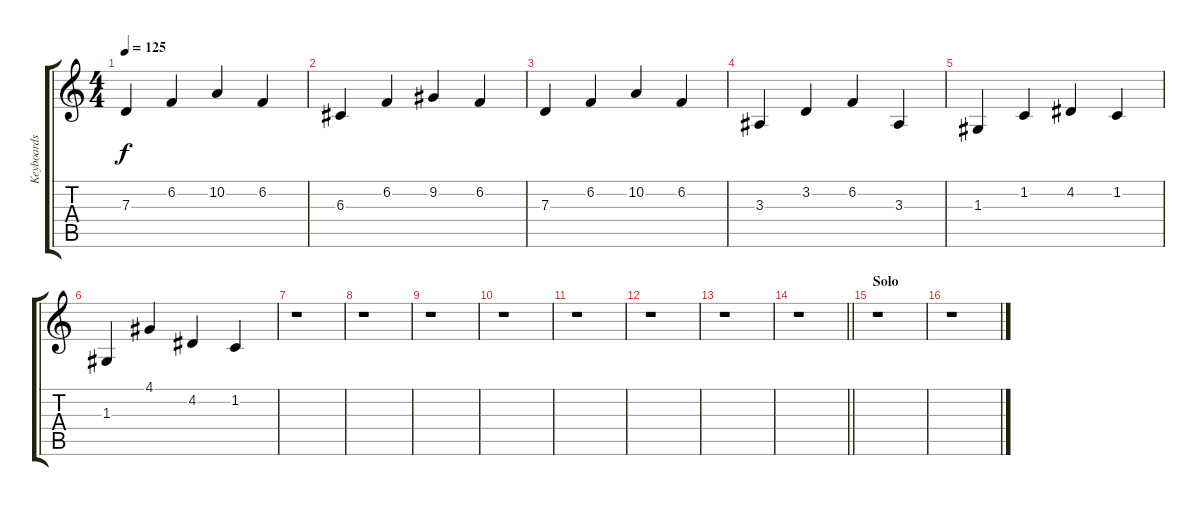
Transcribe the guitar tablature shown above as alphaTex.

\track ("Keyboards " "Keyboards ") {instrument pad1newage}
\staff {score tabs}
\tuning (E4 B3 G3 D3 A2 E2) {hide}
\ts (4 4)
\tempo 125
\clef g2
\ks c
7.3.4{dy f} 6.2.4 10.2.4 6.2.4 |
6.3.4 6.2.4 9.2.4 6.2.4 |
7.3.4 6.2.4 10.2.4 6.2.4 |
3.3.4 3.2.4 6.2.4 3.3.4 |
1.3.4 1.2.4 4.2.4 1.2.4 |
1.3.4 4.1.4 4.2.4 1.2.4 |
r.1 |
r.1 |
r.1 |
r.1 |
r.1 |
r.1 |
r.1 |
\barLineRight lightlight
r.1 |
\section ("" "Solo")
r.1 |
r.1
